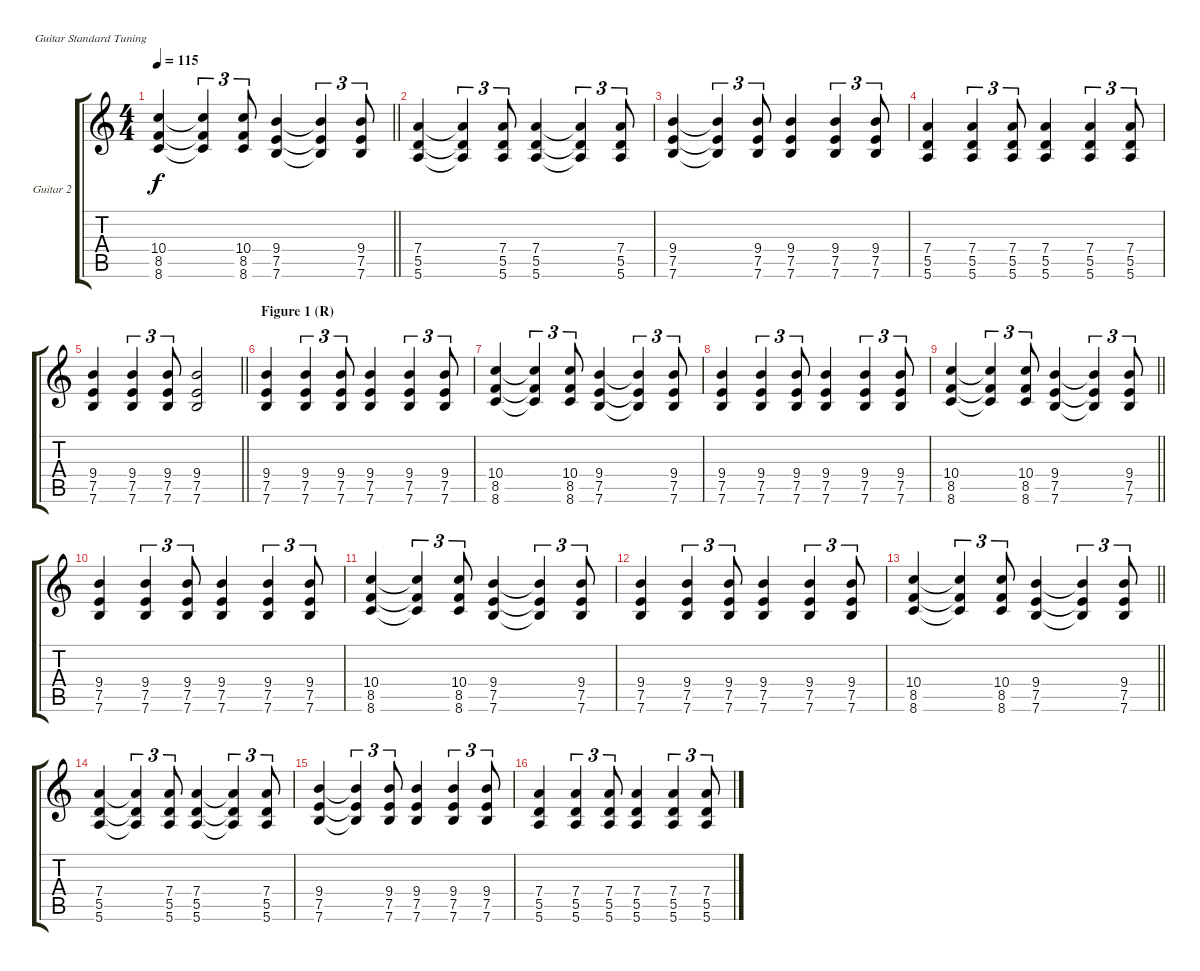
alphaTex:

\defaultSystemsLayout 4
\bracketExtendMode groupsimilarinstruments
\firstSystemTrackNameOrientation horizontal
\otherSystemsTrackNameOrientation horizontal
\track ("Guitar 2" "Guitar 2") {instrument distortionguitar}
\staff {score tabs}
\tuning (E4 B3 G3 D3 A2 E2)
\ts (4 4)
\tempo 115
\clef g2
\scale
0.333333
\barLineRight lightlight
\ks aminor
(8.6 8.5 10.4).4{dy f} (8.6{t} 8.5{t} 10.4{t}).4{tu (3 2)} (8.6 8.5 10.4).8{tu (3 2)} (7.6 7.5 9.4).4 (7.6{t} 7.5{t} 9.4{t}).4{tu (3 2)} (7.6 7.5 9.4).8{tu (3 2)} |
\scale
0.333333 (5.6 5.5 7.4).4 (5.6{t} 5.5{t} 7.4{t}).4{tu (3 2)} (5.6 5.5 7.4).8{tu (3 2)} (5.6 5.5 7.4).4 (5.6{t} 5.5{t} 7.4{t}).4{tu (3 2)} (5.6 5.5 7.4).8{tu (3 2)} |
\scale
0.333333 (7.6 7.5 9.4).4 (7.6{t} 7.5{t} 9.4{t}).4{tu (3 2)} (7.6 7.5 9.4).8{tu (3 2)} (7.6 7.5 9.4).4 (7.6 7.5 9.4).4{tu (3 2)} (7.6 7.5 9.4).8{tu (3 2)} |
\scale
0.333333 (5.6 5.5 7.4).4 (5.6 5.5 7.4).4{tu (3 2)} (5.6 5.5 7.4).8{tu (3 2)} (5.6 5.5 7.4).4 (5.6 5.5 7.4).4{tu (3 2)} (5.6 5.5 7.4).8{tu (3 2)} |
\scale
0.333333
\barLineRight lightlight
(7.6 7.5 9.4).4 (7.6 7.5 9.4).4{tu (3 2)} (7.6 7.5 9.4).8{tu (3 2)} (7.6 7.5 9.4).2 |
\section ("" "Figure 1 (R)")
\scale
0.333333 (7.6 7.5 9.4).4 (7.6 7.5 9.4).4{tu (3 2)} (7.6 7.5 9.4).8{tu (3 2)} (7.6 7.5 9.4).4 (7.6 7.5 9.4).4{tu (3 2)} (7.6 7.5 9.4).8{tu (3 2)} |
\scale
0.333333 (8.6 8.5 10.4).4 (8.6{t} 8.5{t} 10.4{t}).4{tu (3 2)} (8.6 8.5 10.4).8{tu (3 2)} (7.6 7.5 9.4).4 (7.6{t} 7.5{t} 9.4{t}).4{tu (3 2)} (7.6 7.5 9.4).8{tu (3 2)} |
\scale
0.333333 (7.6 7.5 9.4).4 (7.6 7.5 9.4).4{tu (3 2)} (7.6 7.5 9.4).8{tu (3 2)} (7.6 7.5 9.4).4 (7.6 7.5 9.4).4{tu (3 2)} (7.6 7.5 9.4).8{tu (3 2)} |
\scale
0.333333
\barLineRight lightlight
(8.6 8.5 10.4).4 (8.6{t} 8.5{t} 10.4{t}).4{tu (3 2)} (8.6 8.5 10.4).8{tu (3 2)} (7.6 7.5 9.4).4 (7.6{t} 7.5{t} 9.4{t}).4{tu (3 2)} (7.6 7.5 9.4).8{tu (3 2)} |
\scale
0.333333 (7.6 7.5 9.4).4 (7.6 7.5 9.4).4{tu (3 2)} (7.6 7.5 9.4).8{tu (3 2)} (7.6 7.5 9.4).4 (7.6 7.5 9.4).4{tu (3 2)} (7.6 7.5 9.4).8{tu (3 2)} |
\scale
0.333333 (8.6 8.5 10.4).4 (8.6{t} 8.5{t} 10.4{t}).4{tu (3 2)} (8.6 8.5 10.4).8{tu (3 2)} (7.6 7.5 9.4).4 (7.6{t} 7.5{t} 9.4{t}).4{tu (3 2)} (7.6 7.5 9.4).8{tu (3 2)} |
\scale
0.333333 (7.6 7.5 9.4).4 (7.6 7.5 9.4).4{tu (3 2)} (7.6 7.5 9.4).8{tu (3 2)} (7.6 7.5 9.4).4 (7.6 7.5 9.4).4{tu (3 2)} (7.6 7.5 9.4).8{tu (3 2)} |
\scale
0.333333
\barLineRight lightlight
(8.6 8.5 10.4).4 (8.6{t} 8.5{t} 10.4{t}).4{tu (3 2)} (8.6 8.5 10.4).8{tu (3 2)} (7.6 7.5 9.4).4 (7.6{t} 7.5{t} 9.4{t}).4{tu (3 2)} (7.6 7.5 9.4).8{tu (3 2)} |
\scale
0.333333 (5.6 5.5 7.4).4 (5.6{t} 5.5{t} 7.4{t}).4{tu (3 2)} (5.6 5.5 7.4).8{tu (3 2)} (5.6 5.5 7.4).4 (5.6{t} 5.5{t} 7.4{t}).4{tu (3 2)} (5.6 5.5 7.4).8{tu (3 2)} |
\scale
0.333333 (7.6 7.5 9.4).4 (7.6{t} 7.5{t} 9.4{t}).4{tu (3 2)} (7.6 7.5 9.4).8{tu (3 2)} (7.6 7.5 9.4).4 (7.6 7.5 9.4).4{tu (3 2)} (7.6 7.5 9.4).8{tu (3 2)} |
\scale
0.333333 (5.6 5.5 7.4).4 (5.6 5.5 7.4).4{tu (3 2)} (5.6 5.5 7.4).8{tu (3 2)} (5.6 5.5 7.4).4 (5.6 5.5 7.4).4{tu (3 2)} (5.6 5.5 7.4).8{tu (3 2)}
